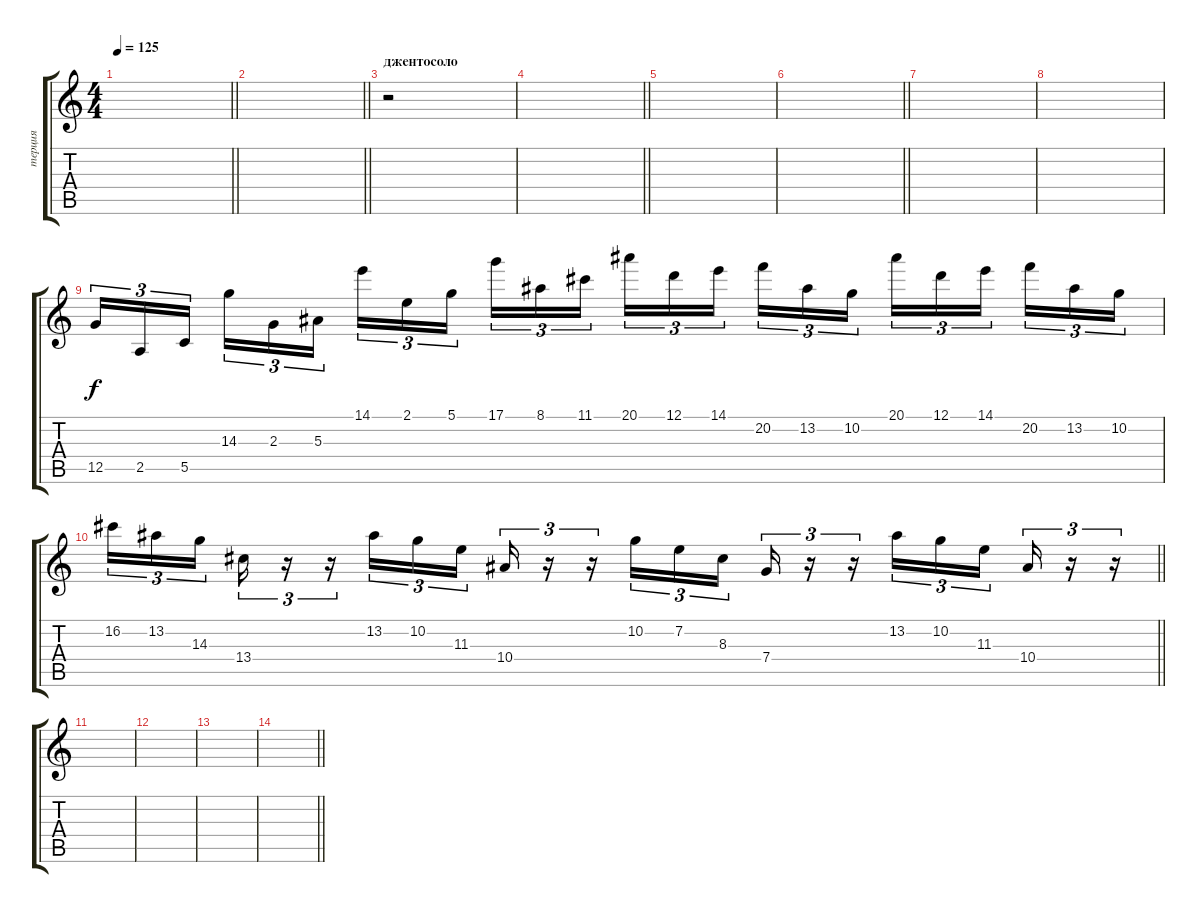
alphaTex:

\track ("терция" "терция") {instrument distortionguitar}
\staff {score tabs}
\tuning (D4 A3 F3 C3 G2 C2) {hide}
\ts (4 4)
\tempo 125
\clef g2
\barLineRight lightlight
\ks c
|
\barLineRight lightlight
|
\section ("" "джентосоло")
r.2 |
\barLineRight lightlight
|
\section ("" "")
|
\barLineRight lightlight
|
|
|
12.5.16{tu (3 2) balance 0} 2.5.16{tu (3 2)} 5.5.16{tu (3 2) beam splitsecondary} 14.3.16{tu (3 2)} 2.3.16{tu (3 2)} 5.3.16{tu (3 2)} 14.1.16{tu (3 2)} 2.1.16{tu (3 2)} 5.1.16{tu (3 2) beam splitsecondary} 17.1.16{tu (3 2)} 8.1.16{tu (3 2)} 11.1.16{tu (3 2)} 20.1.16{tu (3 2)} 12.1.16{tu (3 2)} 14.1.16{tu (3 2) beam splitsecondary} 20.2.16{tu (3 2)} 13.2.16{tu (3 2)} 10.2.16{tu (3 2)} 20.1.16{tu (3 2)} 12.1.16{tu (3 2)} 14.1.16{tu (3 2) beam splitsecondary} 20.2.16{tu (3 2)} 13.2.16{tu (3 2)} 10.2.16{tu (3 2)} |
\barLineRight lightlight
16.2.16{tu (3 2)} 13.2.16{tu (3 2)} 14.3.16{tu (3 2) beam splitsecondary} 13.4.16{tu (3 2)} r.16{tu (3 2)} r.16{tu (3 2)} 13.2.16{tu (3 2)} 10.2.16{tu (3 2)} 11.3.16{tu (3 2) beam splitsecondary} 10.4.16{tu (3 2)} r.16{tu (3 2)} r.16{tu (3 2)} 10.2.16{tu (3 2)} 7.2.16{tu (3 2)} 8.3.16{tu (3 2) beam splitsecondary} 7.4.16{tu (3 2)} r.16{tu (3 2)} r.16{tu (3 2)} 13.2.16{tu (3 2)} 10.2.16{tu (3 2)} 11.3.16{tu (3 2) beam splitsecondary} 10.4.16{tu (3 2)} r.16{tu (3 2)} r.16{tu (3 2)} |
|
|
|
\barLineRight lightlight
